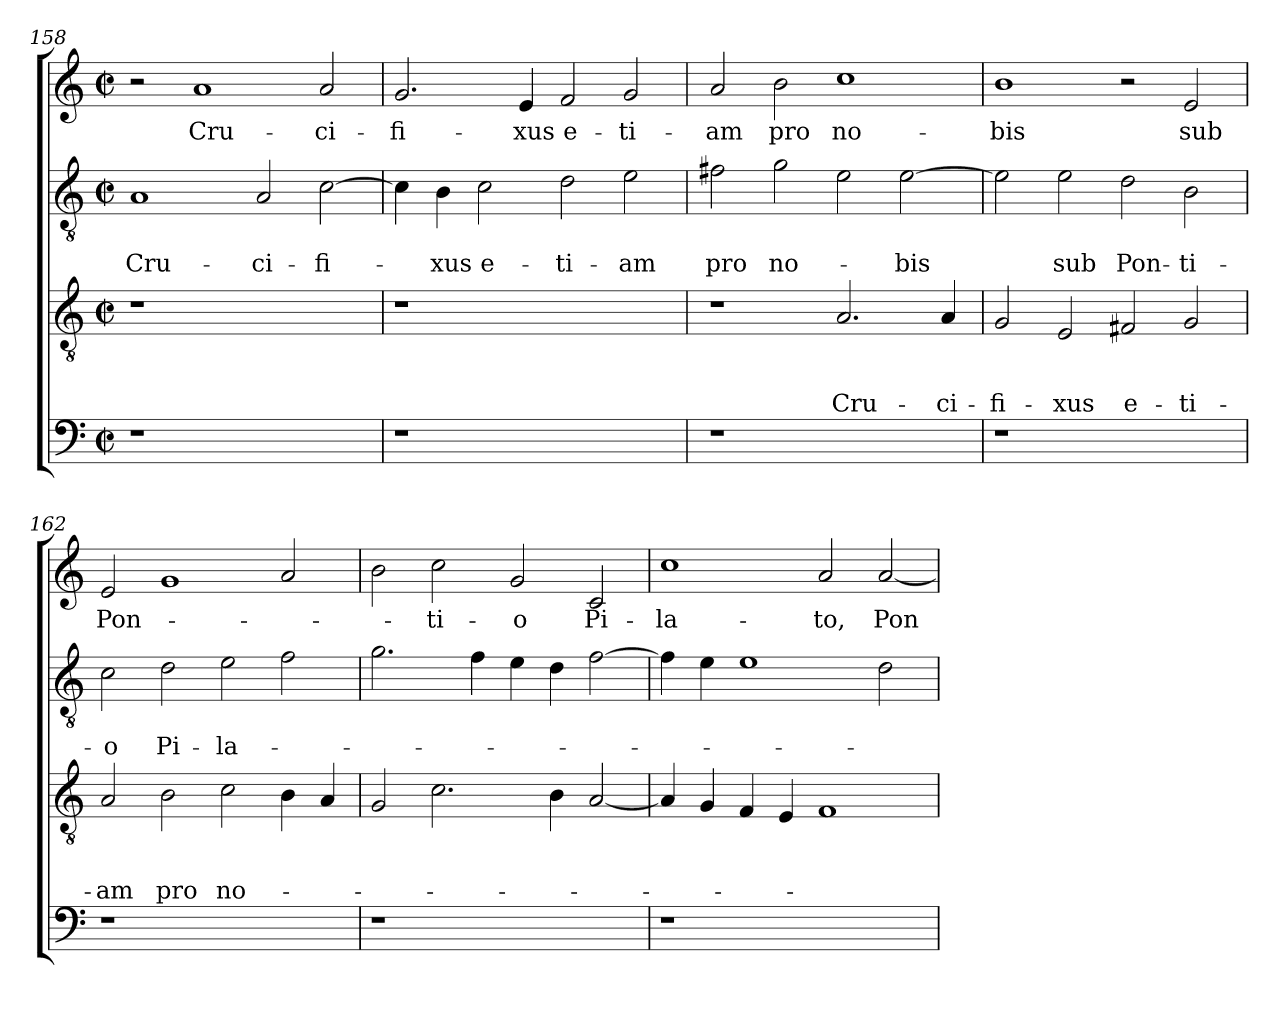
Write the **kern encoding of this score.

**kern	**kern	**text	**text	**text	**kern	**text	**text	**kern	**text
*part4	*part3	*part3	*part3	*part3	*part2	*part2	*part2	*part1	*part1
*staff4	*staff3	*staff3	*staff3	*staff3	*staff2	*staff2	*staff2	*staff1	*staff1
!!LO:LB:g=z
*clefF4	*clefGv2	*	*	*	*clefGv2	*	*	*clefG2	*
*k[]	*k[]	*	*	*	*k[]	*	*	*k[]	*
*C:	*C:	*	*	*	*C:	*	*	*C:	*
*M2/2	*M2/2	*	*	*	*M2/2	*	*	*M2/2	*
*met(c|)	*met(c|)	*	*	*	*met(c|)	*	*	*met(c|)	*
=158	=158	=158	=158	=158	=158	=158	=158	=158	=158
1r	1r	.	.	.	1A	.	Cru-	2r	.
.	.	.	.	.	.	.	.	1a	Cru-
1ryy	1ryy	.	.	.	2A/	.	-ci-	.	.
.	.	.	.	.	[2c\	.	-fi-	2a/	-ci-
=159	=159	=159	=159	=159	=159	=159	=159	=159	=159
1r	1r	.	.	.	4c\]	.	.	2.g/	-fi-
.	.	.	.	.	4B\	.	-xus	.	.
.	.	.	.	.	2c\	.	e-	.	.
.	.	.	.	.	.	.	.	4e/	-xus
1ryy	1ryy	.	.	.	2d\	.	-ti-	2f/	e-
.	.	.	.	.	2e\	.	-am	2g/	-ti-
=160	=160	=160	=160	=160	=160	=160	=160	=160	=160
1r	1r	.	.	.	2f#X\	.	pro	2a/	-am
.	.	.	.	.	2g\	.	no-	2b\	pro
1ryy	2.A/	.	.	Cru-	2e\	.	.	1cc	no-
.	.	.	.	.	[2e\	.	-bis	.	.
.	4A/	.	.	-ci-	.	.	.	.	.
=161	=161	=161	=161	=161	=161	=161	=161	=161	=161
1r	2G/	.	.	-fi-	2e\]	.	.	1b	-bis
.	2E/	.	.	-xus	2e\	.	sub	.	.
1ryy	2F#X/	.	.	e-	2d\	.	Pon-	2r	.
.	2G/	.	.	-ti-	2B\	.	-ti-	2e/	sub
=162	=162	=162	=162	=162	=162	=162	=162	=162	=162
1r	2A/	.	.	-am	2c\	.	-o	2e/	Pon-
.	2B\	.	.	pro	2d\	.	Pi-	1g	.
1ryy	2c\	.	.	no-	2e\	.	-la-	.	.
.	4B\	.	.	.	2f\	.	.	2a/	.
.	4A/	.	.	.	.	.	.	.	.
=163	=163	=163	=163	=163	=163	=163	=163	=163	=163
1r	2G/	.	.	.	2.g\	.	.	2b\	.
.	2.c\	.	.	.	.	.	.	2cc\	-ti-
.	.	.	.	.	4f\	.	.	.	.
1ryy	.	.	.	.	4e\	.	.	2g/	-o
.	4B\	.	.	.	4d\	.	.	.	.
.	[2A/	.	.	.	[2f\	.	.	2c/	Pi-
!!LO:LB:g=z
=164	=164	=164	=164	=164	=164	=164	=164	=164	=164
1r	4A/]	.	.	.	4f\]	.	.	1cc	-la-
.	4G/	.	.	.	4e\	.	.	.	.
.	4F/	.	.	.	1e	.	.	.	.
.	4E/	.	.	.	.	.	.	.	.
1ryy	1F	.	.	.	.	.	.	2a/	-to,
.	.	.	.	.	2d\	.	.	[2a/	Pon-
=	=	=	=	=	=	=	=	=	=
*-	*-	*-	*-	*-	*-	*-	*-	*-	*-
